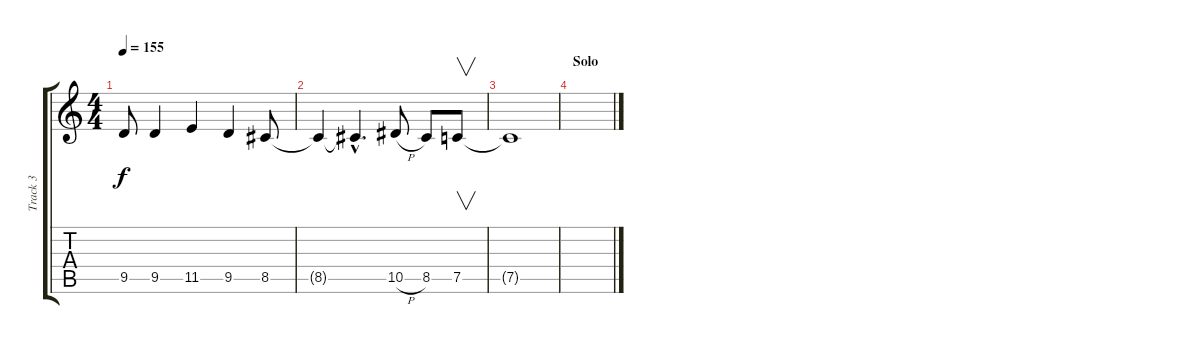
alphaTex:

\track ("Track 3" "Track 3") {instrument overdrivenguitar}
\staff {score tabs}
\tuning (C4 G3 Eb3 Bb2 F2 C2) {hide}
\ts (4 4)
\tempo 155
\clef g2
\ks c
9.5{t}.8{dy f} 9.5.4 11.5.4 9.5.4 8.5.8 |
8.5{t}.4 8.5{hac t}.4{d} 10.5{h}.8 8.5.8 7.5.8{v} |
7.5{t}.1 |
\section ("" "Solo")
